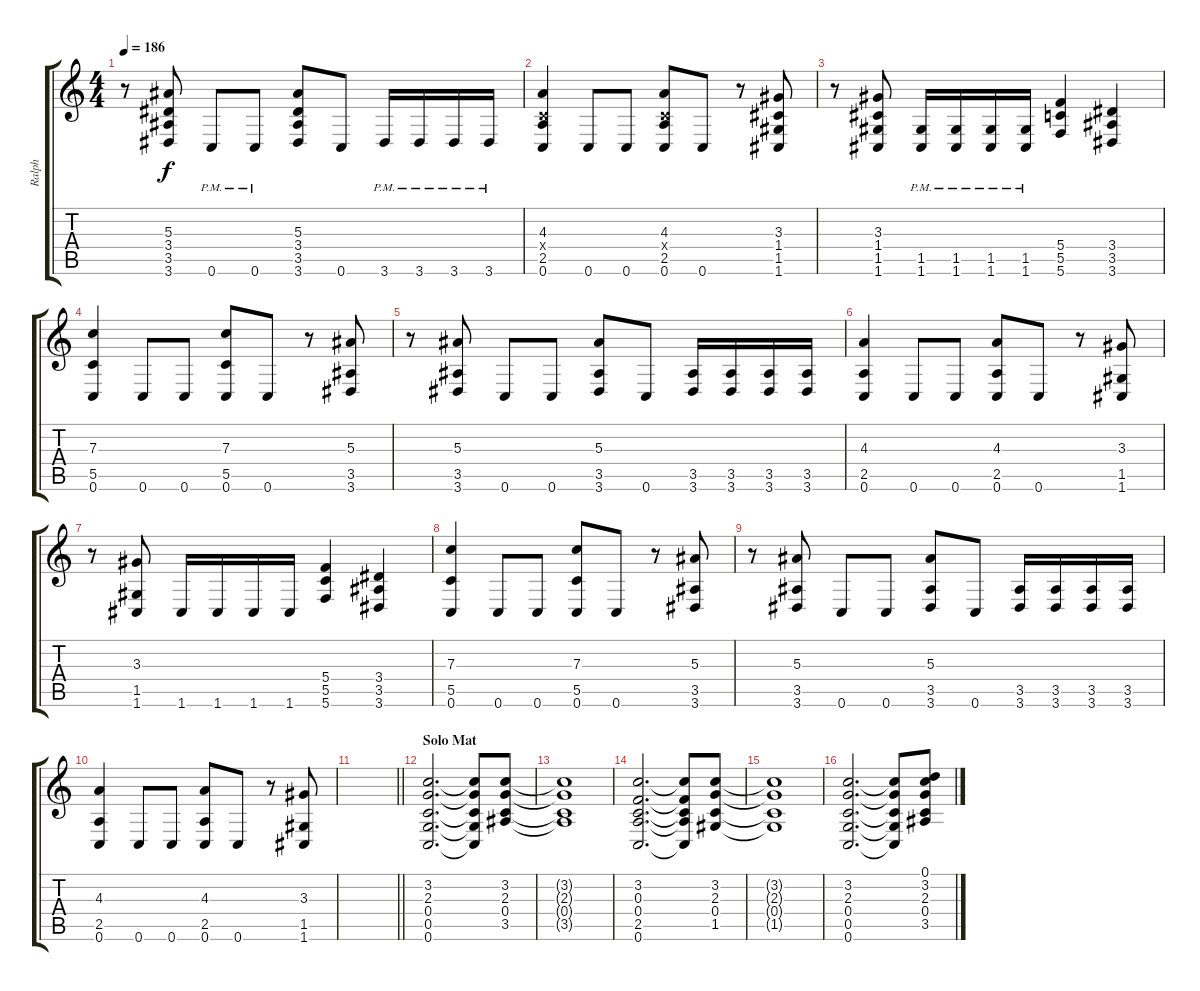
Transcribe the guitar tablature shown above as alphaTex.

\track ("Ralph" "Ralph") {instrument distortionguitar}
\staff {score tabs}
\tuning (D4 A3 F3 C3 G2 C2) {hide}
\ts (4 4)
\tempo 186
\clef g2
\ks c
r.8{dy f} (5.3 3.4 3.5 3.6).8 0.6{pm}.8 0.6{pm}.8 (5.3 3.4 3.5 3.6).8 0.6.8 3.6{pm}.16 3.6{pm}.16 3.6{pm}.16 3.6{pm}.16 |
(4.3 0.4{x} 2.5 0.6).4 0.6.8 0.6.8 (4.3 0.4{x} 2.5 0.6).8 0.6.8 r.8 (3.3 1.4 1.5 1.6).8 |
r.8 (3.3 1.4 1.5 1.6).8 (1.5{pm} 1.6{pm}).16 (1.5{pm} 1.6{pm}).16 (1.5{pm} 1.6{pm}).16 (1.5{pm} 1.6{pm}).16 (5.4 5.5 5.6).4 (3.4 3.5 3.6).4 |
(7.3 5.5 0.6).4 0.6.8 0.6.8 (7.3 5.5 0.6).8 0.6.8 r.8 (5.3 3.5 3.6).8 |
r.8 (5.3 3.5 3.6).8 0.6.8 0.6.8 (5.3 3.5 3.6).8 0.6.8 (3.5 3.6).16 (3.5 3.6).16 (3.5 3.6).16 (3.5 3.6).16 |
(4.3 2.5 0.6).4 0.6.8 0.6.8 (4.3 2.5 0.6).8 0.6.8 r.8 (3.3 1.5 1.6).8 |
r.8 (3.3 1.5 1.6).8 1.6.16 1.6.16 1.6.16 1.6.16 (5.4 5.5 5.6).4 (3.4 3.5 3.6).4 |
(7.3 5.5 0.6).4 0.6.8 0.6.8 (7.3 5.5 0.6).8 0.6.8 r.8 (5.3 3.5 3.6).8 |
r.8 (5.3 3.5 3.6).8 0.6.8 0.6.8 (5.3 3.5 3.6).8 0.6.8 (3.5 3.6).16 (3.5 3.6).16 (3.5 3.6).16 (3.5 3.6).16 |
(4.3 2.5 0.6).4 0.6.8 0.6.8 (4.3 2.5 0.6).8 0.6.8 r.8 (3.3 1.5 1.6).8 |
\barLineRight lightlight
|
\section ("" "Solo Mat")
(3.2 2.3 0.4 0.5 0.6).2{d} (3.2{t} 2.3{t} 0.4{t} 0.5{t} 0.6{t}).8 (3.2 2.3 0.4 3.5).8 |
(3.2{t} 2.3{t} 0.4{t} 3.5{t}).1 |
(3.2 0.3 0.4 2.5 0.6).2{d} (3.2{t} 0.3{t} 0.4{t} 2.5{t} 0.6{t}).8 (3.2 2.3 0.4 1.5).8 |
(3.2{t} 2.3{t} 0.4{t} 1.5{t}).1 |
(3.2 2.3 0.4 0.5 0.6).2{d} (3.2{t} 2.3{t} 0.4{t} 0.5{t} 0.6{t}).8 (0.1 3.2 2.3 0.4 3.5).8
